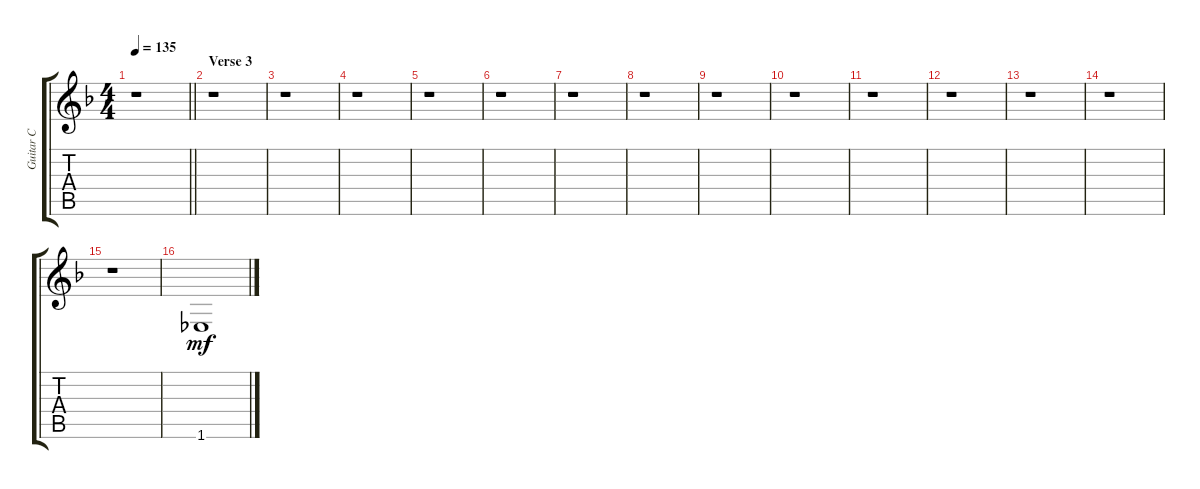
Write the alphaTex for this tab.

\track ("Guitar C" "Guitar C") {instrument distortionguitar}
\staff {score tabs}
\tuning (E4 B3 G3 D3 A2 D2) {hide}
\ts (4 4)
\tempo 135
\clef g2
\barLineRight lightlight
\ks f
r.1{dy mf} |
\section ("" "Verse 3")
r.1 |
r.1 |
r.1 |
r.1 |
r.1 |
r.1 |
r.1 |
r.1 |
r.1 |
r.1 |
r.1 |
r.1 |
r.1 |
r.1 |
1.6{ss}.1
